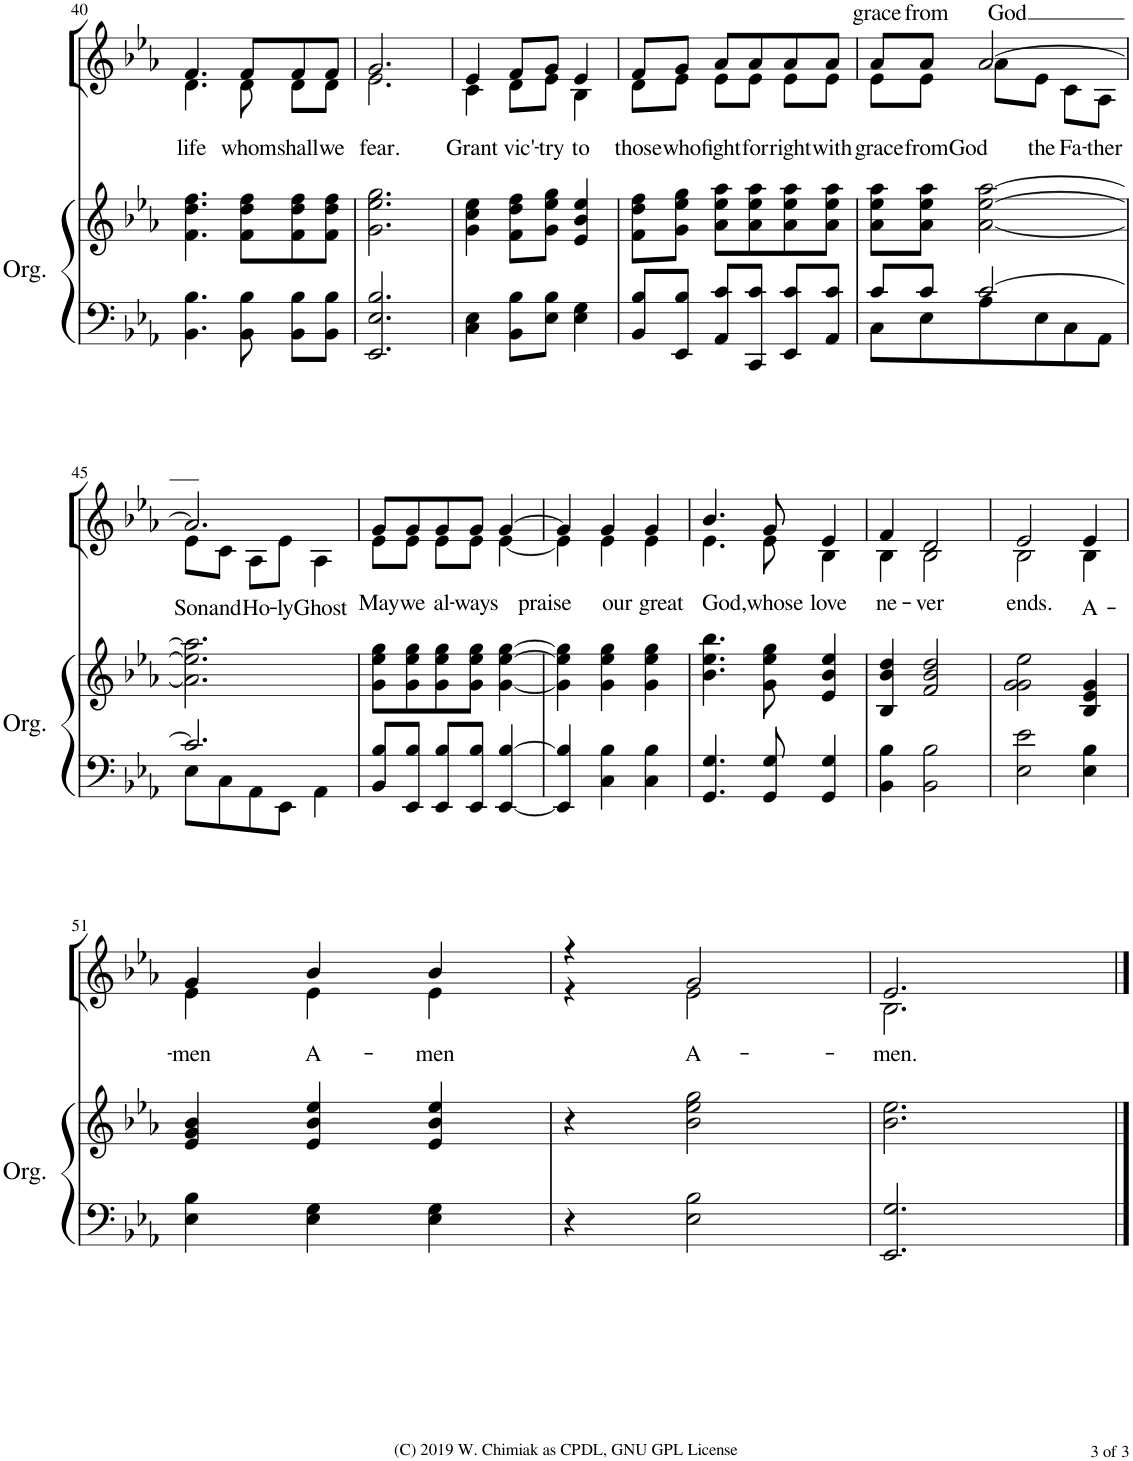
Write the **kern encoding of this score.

**kern	**kern	**kern	**text
*part2	*part2	*part1	*part1
*staff3	*staff2	*staff1	*staff1
*I"Organ	*	*I"S A	*
*I'Org.	*	*	*
!!LO:PB:g=z
*clefF4	*clefG2	*clefG2	*
*k[b-e-a-]	*k[b-e-a-]	*k[b-e-a-]	*
*M3/4	*M3/4	*M3/4	*
=40	=40	=40	=40
!	!	!	!LO:LY:b
*	*	*^	*
4.BB-\ 4.B-\	4.f\ 4.dd\ 4.ff\	4.f/	4.d\	life
!	!	!	!	!LO:LY:b
8BB-\ 8B-\	8f\ 8dd\ 8ff\L	8f/L	8d\	whom
!	!	!	!	!LO:LY:b
8BB-\ 8B-\L	8f\ 8dd\ 8ff\	8f/	8d\L	shall
!	!	!	!	!LO:LY:b
8BB-\ 8B-\J	8f\ 8dd\ 8ff\J	8f/J	8d\J	we
=41	=41	=41	=41	=41
!	!	!	!	!LO:LY:b
2.EE-/ 2.E-/ 2.B-/	2.g\ 2.ee-\ 2.gg\	2.g/	2.e-\	fear.
=42	=42	=42	=42	=42
!	!	!	!	!LO:LY:b
4C\ 4E-\	4g\ 4cc\ 4ee-\	4e-/	4c\	Grant
!	!	!	!	!LO:LY:b
8BB-\ 8B-\L	8f\ 8dd\ 8ff\L	8f/L	8d\L	vic'-
!	!	!	!	!LO:LY:b
8E-\ 8B-\J	8g\ 8ee-\ 8gg\J	8g/J	8e-\J	-try
!	!	!	!	!LO:LY:b
4E-\ 4G\	4e-/ 4b-/ 4ee-/	4e-/	4B-\	to
=43	=43	=43	=43	=43
!	!	!	!	!LO:LY:b
8BB-/ 8B-/L	8f\ 8dd\ 8ff\L	8f/L	8d\L	those
!	!	!	!	!LO:LY:b
8EE-/ 8B-/J	8g\ 8ee-\ 8gg\J	8g/J	8e-\J	who
!	!	!	!	!LO:LY:b
8AA-/ 8c/L	8a-\ 8ee-\ 8aa-\L	8a-/L	8e-\L	fight
!	!	!	!	!LO:LY:b
8CC/ 8c/J	8a-\ 8ee-\ 8aa-\	8a-/	8e-\J	for
!	!	!	!	!LO:LY:b
8EE-/ 8c/L	8a-\ 8ee-\ 8aa-\	8a-/	8e-\L	right
!	!	!	!	!LO:LY:b
8AA-/ 8c/J	8a-\ 8ee-\ 8aa-\J	8a-/J	8e-\J	with
=44	=44	=44	=44	=44
*^	*	*	*	*
!	!	!	!	!	!LO:LY:a
!	!	!	!	!	!LO:LY:b
8c/L	8C\L	8a-\ 8ee-\ 8aa-\L	8a-/L	8e-\L	grace
!	!	!	!	!	!LO:LY:a
!	!	!	!	!	!LO:LY:b
8c/J	8E-\	8a-\ 8ee-\ 8aa-\J	8a-/J	8e-\J	from
!	!	!	!	!	!LO:LY:a
!	!	!	!	!	!LO:LY:b
[2c/	8A-\	[2a-\ [2ee-\ [2aa-\	[2a-/	8a-\L	God
!	!	!	!	!	!LO:LY:b
.	8E-\	.	.	8e-\J	the
!	!	!	!	!	!LO:LY:b
.	8C\	.	.	8c\L	Fa-
!	!	!	!	!	!LO:LY:b
.	8AA-\J	.	.	8A-\J	-ther
!!LO:LB:g=z	!!
=45	=45	=45	=45	=45	=45
!	!	!	!	!	!LO:LY:b
2.c/]	8E-\L	2.a-\] 2.ee-\] 2.aa-\]	2.a-/]	8e-\L	Son
!	!	!	!	!	!LO:LY:b
.	8C\	.	.	8c\J	and
!	!	!	!	!	!LO:LY:b
.	8AA-\	.	.	8A-\L	Ho-
!	!	!	!	!	!LO:LY:b
.	8EE-\J	.	.	8e-\J	-ly
!	!	!	!	!	!LO:LY:b
.	4AA-\	.	.	4A-\	Ghost
=46	=46	=46	=46	=46	=46
!	!	!	!	!	!LO:LY:b
*v	*v	*	*	*	*
8BB-/ 8B-/L	8g\ 8ee-\ 8gg\L	8g/L	8e-\L	May
!	!	!	!	!LO:LY:b
8EE-/ 8B-/J	8g\ 8ee-\ 8gg\	8g/	8e-\J	we
!	!	!	!	!LO:LY:b
8EE-/ 8B-/L	8g\ 8ee-\ 8gg\	8g/	8e-\L	al-
!	!	!	!	!LO:LY:b
8EE-/ 8B-/J	8g\ 8ee-\ 8gg\J	8g/J	8e-\J	-ways
!	!	!	!	!LO:LY:b
[4EE-/ [4B-/	[4g\ [4ee-\ [4gg\	[4g/	[4e-\	praise
=47	=47	=47	=47	=47
4EE-/] 4B-/]	4g\] 4ee-\] 4gg\]	4g/]	4e-\]	.
!	!	!	!	!LO:LY:b
4C\ 4B-\	4g\ 4ee-\ 4gg\	4g/	4e-\	our
!	!	!	!	!LO:LY:b
4C\ 4B-\	4g\ 4ee-\ 4gg\	4g/	4e-\	great
=48	=48	=48	=48	=48
!	!	!	!	!LO:LY:b
4.GG/ 4.G/	4.b-\ 4.ee-\ 4.bb-\	4.b-/	4.e-\	God,
!	!	!	!	!LO:LY:b
8GG/ 8G/	8g\ 8ee-\ 8gg\	8g/	8e-\	whose
!	!	!	!	!LO:LY:b
4GG/ 4G/	4e-/ 4b-/ 4ee-/	4e-/	4B-\	love
=49	=49	=49	=49	=49
!	!	!	!	!LO:LY:b
4BB-\ 4B-\	4B-/ 4b-/ 4dd/	4f/	4B-\	ne-
!	!	!	!	!LO:LY:b
2BB-\ 2B-\	2f/ 2b-/ 2dd/	2d/	2B-\	-ver
=50	=50	=50	=50	=50
!	!	!	!	!LO:LY:b
2E-\ 2e-\	2g\ 2g\ 2ee-\	2e-/	2B-\	ends.
!	!	!	!	!LO:LY:b
4E-\ 4B-\	4B-/ 4e-/ 4g/	4e-/	4B-\	A-
!!LO:LB:g=z	!!
=51	=51	=51	=51	=51
!	!	!	!	!LO:LY:b
4E-\ 4B-\	4e-/ 4g/ 4b-/	4g/	4e-\	-men
!	!	!	!	!LO:LY:b
4E-\ 4G\	4e-/ 4b-/ 4ee-/	4b-/	4e-\	A-
!	!	!	!	!LO:LY:b
4E-\ 4G\	4e-/ 4b-/ 4ee-/	4b-/	4e-\	-men
=52	=52	=52	=52	=52
4r	4r	4r	4r	.
!	!	!	!	!LO:LY:b
2E-\ 2B-\	2b-\ 2ee-\ 2gg\	2g/	2e-\	A-
=53	=53	=53	=53	=53
!	!	!	!	!LO:LY:b
2.EE-/ 2.G/	2.b-\ 2.ee-\	2.e-/	2.B-\	-men.
*	*	*v	*v	*
==	==	==	==
*-	*-	*-	*-
